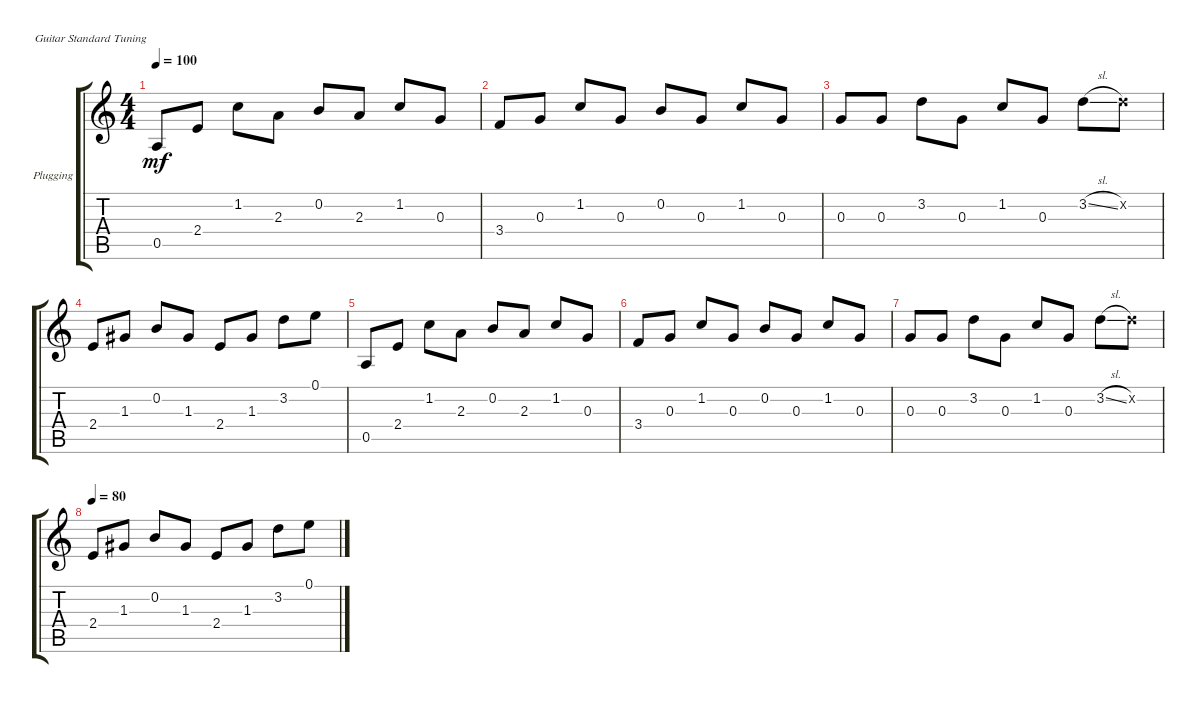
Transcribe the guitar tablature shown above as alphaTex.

\defaultSystemsLayout 4
\bracketExtendMode groupsimilarinstruments
\firstSystemTrackNameOrientation horizontal
\otherSystemsTrackNameOrientation horizontal
\track ("Plugging" "Plugging") {instrument acousticguitarsteel}
\staff {score tabs}
\tuning (E4 B3 G3 D3 A2 E2)
\ts (4 4)
\tempo 100
\clef g2
\ks c
0.5.8{dy mf} 2.4.8 1.2.8 2.3.8 0.2.8 2.3.8 1.2.8 0.3.8 |
3.4.8 0.3.8 1.2.8 0.3.8 0.2.8 0.3.8 1.2.8 0.3.8 |
0.3.8 0.3.8 3.2.8 0.3.8 1.2.8 0.3.8 3.2{sl}.8 3.2{x}.8 |
2.4.8 1.3.8 0.2.8 1.3.8 2.4.8 1.3.8 3.2.8 0.1.8 |
0.5.8 2.4.8 1.2.8 2.3.8 0.2.8 2.3.8 1.2.8 0.3.8 |
3.4.8 0.3.8 1.2.8 0.3.8 0.2.8 0.3.8 1.2.8 0.3.8 |
0.3.8 0.3.8 3.2.8 0.3.8 1.2.8 0.3.8 3.2{sl}.8 3.2{x}.8 |
\tempo 80
2.4.8 1.3.8 0.2.8 1.3.8 2.4.8 1.3.8 3.2.8 0.1.8
